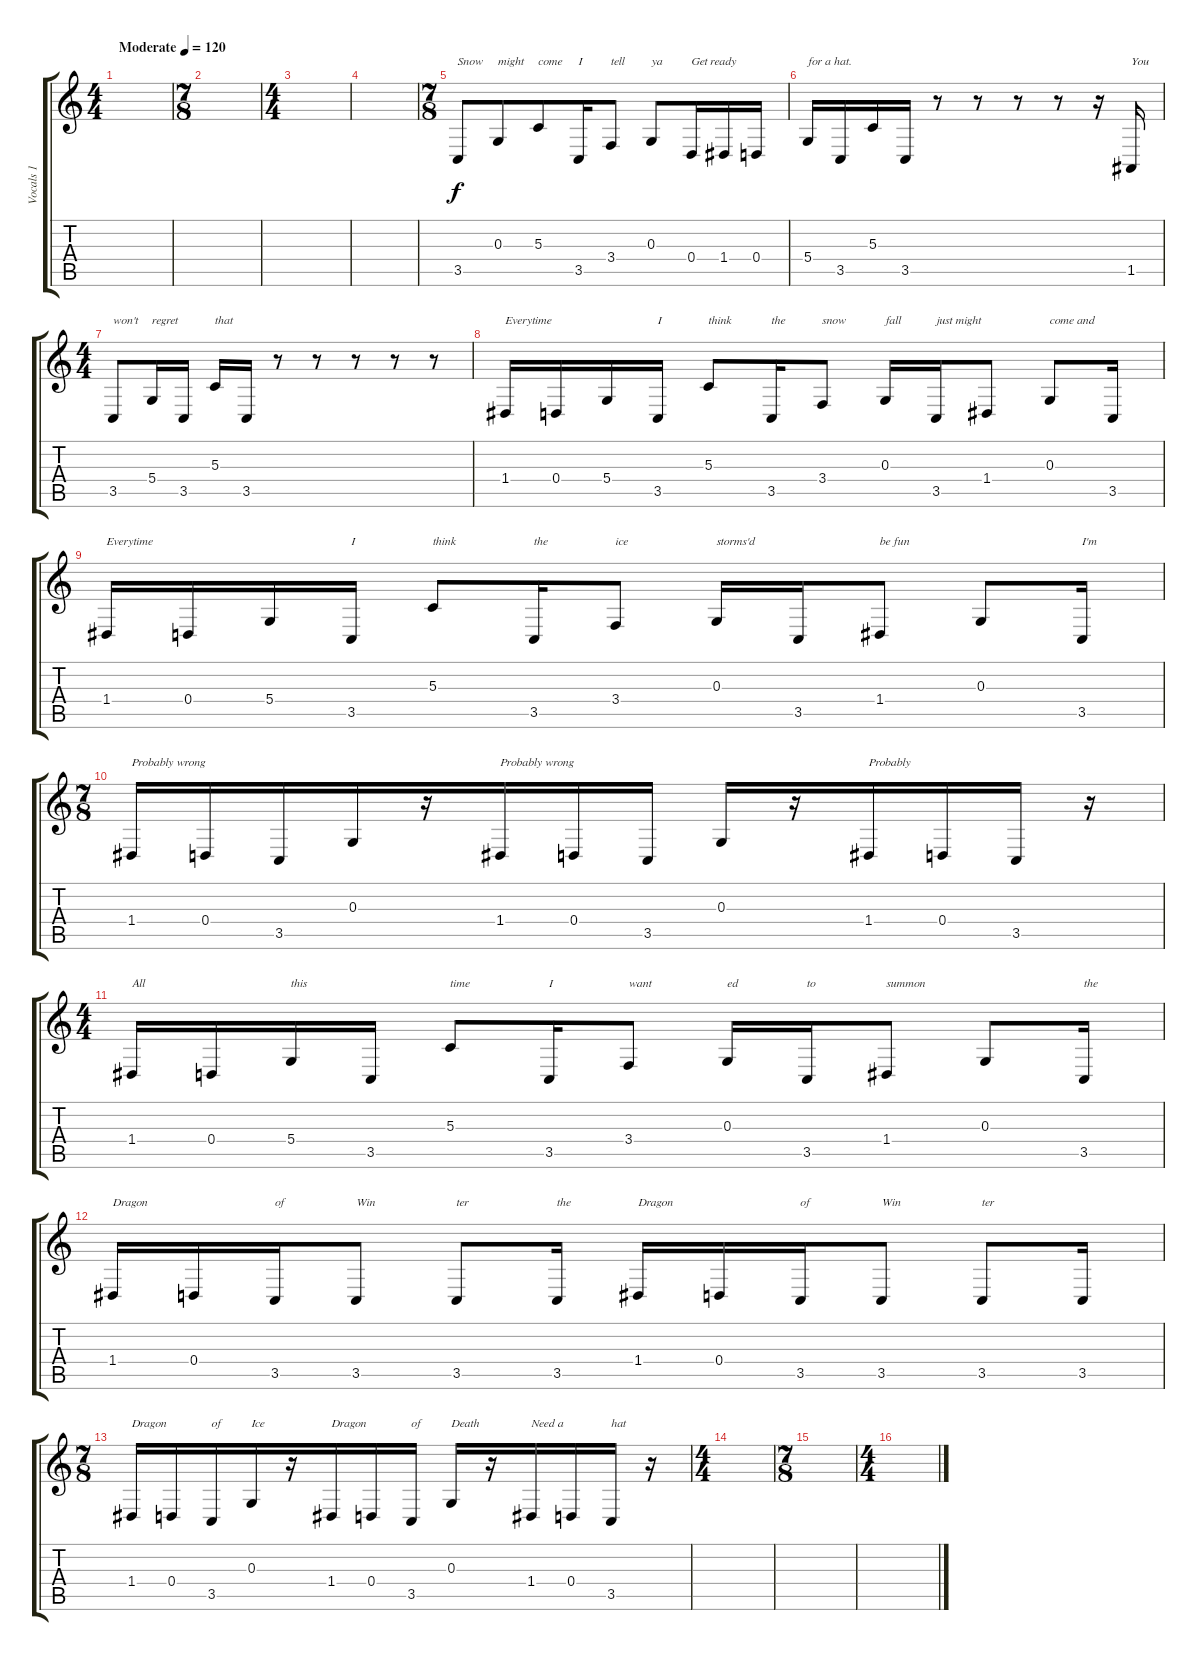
\track ("Vocals 1" "Vocals 1") {instrument vibraphone}
\staff {score tabs}
\tuning (E4 B3 G3 D3 A2 E2) {hide}
\ts (4 4)
\tempo (120 "Moderate")
\clef g2
\ks c
|
\ts (7 8)
|
\ts (4 4)
|
|
\ts (7 8)
3.5.8{txt "Snow"} 0.3.8{txt "might"} 5.3.8{txt "come"} 3.5.16{txt "I"} 3.4.8{txt "tell"} 0.3.8{txt "ya"} 0.4.16{txt "Get ready"} 1.4.16 0.4.16 |
5.4.16{txt "for a hat."} 3.5.16 5.3.16 3.5.16 r.8 r.8 r.8 r.8 r.16 1.5.16{txt "You"} |
\ts (4 4)
3.5.8{txt "won't"} 5.4.16{txt "regret"} 3.5.16 5.3.16{txt "that"} 3.5.16 r.8 r.8 r.8 r.8 r.8 |
1.4.16{txt "Everytime"} 0.4.16 5.4.16 3.5.16{txt "I"} 5.3.8{txt "think"} 3.5.16{txt "the "} 3.4.8{txt "snow"} 0.3.16{txt "fall"} 3.5.16{txt "just might"} 1.4.8 0.3.8{txt "come and"} 3.5.16 |
1.4.16{txt "Everytime"} 0.4.16 5.4.16 3.5.16{txt "I"} 5.3.8{txt "think"} 3.5.16{txt "the"} 3.4.8{txt "ice"} 0.3.16{txt "storms'd"} 3.5.16 1.4.8{txt "be fun"} 0.3.8 3.5.16{txt "I'm"} |
\ts (7 8)
1.4.16{txt "Probably wrong"} 0.4.16 3.5.16 0.3.16 r.16 1.4.16{txt "Probably wrong"} 0.4.16 3.5.16 0.3.16 r.16 1.4.16{txt "Probably"} 0.4.16 3.5.16 r.16 |
\ts (4 4)
1.4.16{txt "All"} 0.4.16 5.4.16{txt "this"} 3.5.16 5.3.8{txt "time"} 3.5.16{txt "I "} 3.4.8{txt "want"} 0.3.16{txt "ed"} 3.5.16{txt "to"} 1.4.8{txt "summon"} 0.3.8 3.5.16{txt "the"} |
1.4.16{txt "Dragon "} 0.4.16 3.5.16{txt "of"} 3.5.8{txt "Win"} 3.5.8{txt "ter"} 3.5.16{txt "the"} 1.4.16{txt "Dragon"} 0.4.16 3.5.16{txt "of"} 3.5.8{txt "Win"} 3.5.8{txt "ter"} 3.5.16 |
\ts (7 8)
1.4.16{txt "Dragon"} 0.4.16 3.5.16{txt "of"} 0.3.16{txt "Ice"} r.16 1.4.16{txt "Dragon"} 0.4.16 3.5.16{txt "of"} 0.3.16{txt "Death"} r.16 1.4.16{txt "Need a"} 0.4.16 3.5.16{txt "hat"} r.16 |
\ts (4 4)
|
\ts (7 8)
|
\ts (4 4)
